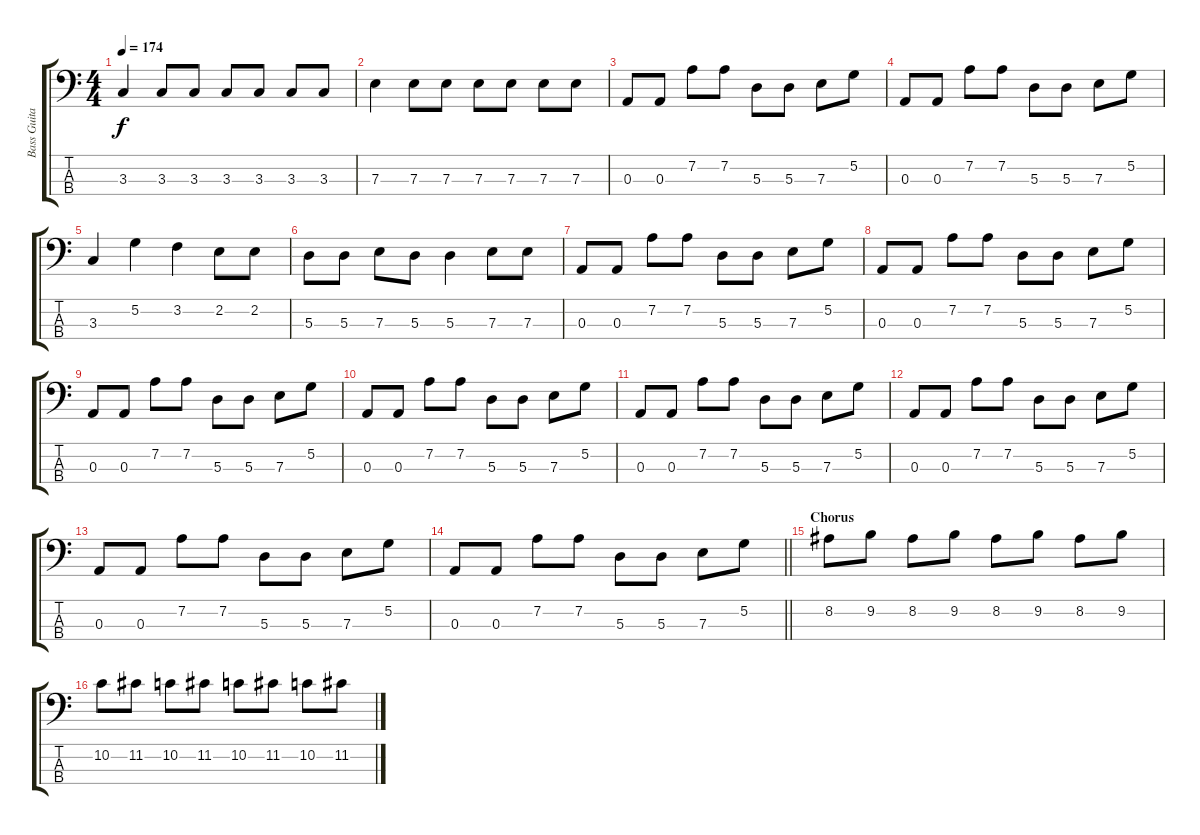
\track ("Bass Guitar (Steve Soto)" "Bass Guita") {instrument electricbasspick}
\staff {score tabs}
\tuning (G2 D2 A1 E1) {hide}
\ts (4 4)
\tempo 174
\clef f4
\ks c
3.3.4{dy f} 3.3.8 3.3.8 3.3.8 3.3.8 3.3.8 3.3.8 |
7.3.4 7.3.8 7.3.8 7.3.8 7.3.8 7.3.8 7.3.8 |
0.3.8 0.3.8 7.2.8 7.2.8 5.3.8 5.3.8 7.3.8 5.2.8 |
0.3.8 0.3.8 7.2.8 7.2.8 5.3.8 5.3.8 7.3.8 5.2.8 |
3.3.4 5.2.4 3.2.4 2.2.8 2.2.8 |
5.3.8 5.3.8 7.3.8 5.3.8 5.3.4 7.3.8 7.3.8 |
0.3.8 0.3.8 7.2.8 7.2.8 5.3.8 5.3.8 7.3.8 5.2.8 |
0.3.8 0.3.8 7.2.8 7.2.8 5.3.8 5.3.8 7.3.8 5.2.8 |
0.3.8 0.3.8 7.2.8 7.2.8 5.3.8 5.3.8 7.3.8 5.2.8 |
0.3.8 0.3.8 7.2.8 7.2.8 5.3.8 5.3.8 7.3.8 5.2.8 |
0.3.8 0.3.8 7.2.8 7.2.8 5.3.8 5.3.8 7.3.8 5.2.8 |
0.3.8 0.3.8 7.2.8 7.2.8 5.3.8 5.3.8 7.3.8 5.2.8 |
0.3.8 0.3.8 7.2.8 7.2.8 5.3.8 5.3.8 7.3.8 5.2.8 |
\barLineRight lightlight
0.3.8 0.3.8 7.2.8 7.2.8 5.3.8 5.3.8 7.3.8 5.2.8 |
\section ("" "Chorus")
8.2.8 9.2.8 8.2.8 9.2.8 8.2.8 9.2.8 8.2.8 9.2.8 |
10.2.8 11.2.8 10.2.8 11.2.8 10.2.8 11.2.8 10.2.8 11.2.8
